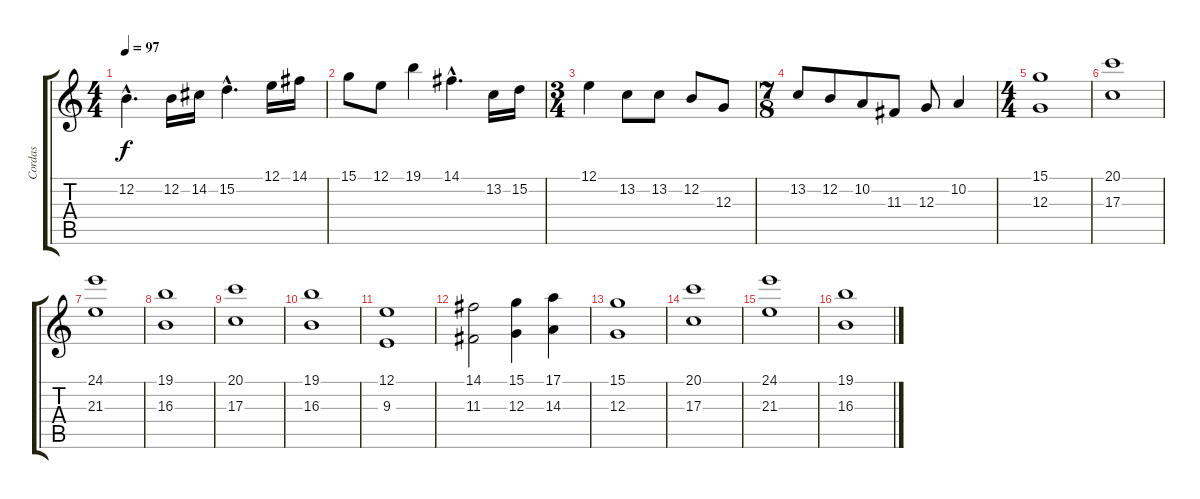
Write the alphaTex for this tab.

\track ("Cordas" "Cordas") {instrument stringensemble1}
\staff {score tabs}
\tuning (E4 B3 G3 D3 A2 E2) {hide}
\ts (4 4)
\tempo 97
\clef g2
\ks c
12.2{hac}.4{d dy f} 12.2.16 14.2.16 15.2{hac}.4{d} 12.1.16 14.1.16 |
15.1.8 12.1.8 19.1.4 14.1{hac}.4{d} 13.2.16 15.2.16 |
\ts (3 4)
12.1.4 13.2.8 13.2.8 12.2.8 12.3.8 |
\ts (7 8)
13.2.8 12.2.8 10.2.8 11.3.8 12.3.8 10.2.4 |
\ts (4 4)
(15.1 12.3).1 |
(20.1 17.3).1 |
(24.1 21.3).1 |
(19.1 16.3).1 |
(20.1 17.3).1 |
(19.1 16.3).1 |
(12.1 9.3).1 |
(14.1 11.3).2 (15.1 12.3).4 (17.1 14.3).4 |
(15.1 12.3).1 |
(20.1 17.3).1 |
(24.1 21.3).1 |
(19.1 16.3).1
